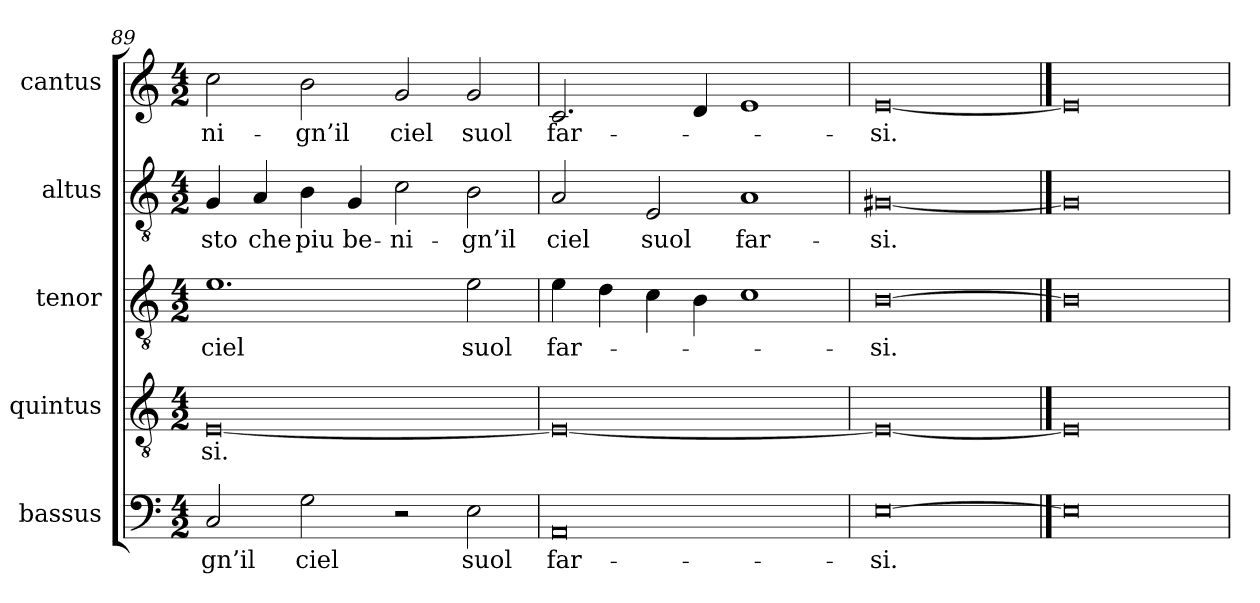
**kern	**text	**kern	**text	**kern	**text	**kern	**text	**kern	**text
*part5	*part5	*part4	*part4	*part3	*part3	*part2	*part2	*part1	*part1
*staff5	*staff5	*staff4	*staff4	*staff3	*staff3	*staff2	*staff2	*staff1	*staff1
*I"bassus	*	*I"quintus	*	*I"tenor	*	*I"altus	*	*I"cantus	*
*clefF4	*	*clefGv2	*	*clefGv2	*	*clefGv2	*	*clefG2	*
*k[]	*	*k[]	*	*k[]	*	*k[]	*	*k[]	*
*M4/2	*	*M4/2	*	*M4/2	*	*M4/2	*	*M4/2	*
=89	=89	=89	=89	=89	=89	=89	=89	=89	=89
2C/	-gn’il	[0E/	-si.	1.e\	ciel	4G/	-sto	2cc\	-ni-
.	.	.	.	.	.	4A/	che	.	.
2G\	ciel	.	.	.	.	4B\	piu	2b\	-gn’il
.	.	.	.	.	.	4G/	be-	.	.
2r	.	.	.	.	.	2c\	-ni-	2g/	ciel
2E\	suol	.	.	2e\	suol	2B\	-gn’il	2g/	suol
=90	=90	=90	=90	=90	=90	=90	=90	=90	=90
0AA/	far-	0E/_	.	4e\	far-	2A/	ciel	2.c/	far-
.	.	.	.	4d\	.	.	.	.	.
.	.	.	.	4c\	.	2E/	suol	.	.
.	.	.	.	4B\	.	.	.	4d/	.
.	.	.	.	1c\	.	1A/	far-	1e/	.
=91	=91	=91	=91	=91	=91	=91	=91	=91	=91
[0E\	-si.	0E/_	.	[0B\	-si.	[0G#X/	-si.	[0e/	-si.
==92	==92	==92	==92	==92	==92	==92	==92	==92	==92
0E\]	.	0E/]	.	0B\]	.	0G#/]	.	0e/]	.
=	=	=	=	=	=	=	=	=	=
*-	*-	*-	*-	*-	*-	*-	*-	*-	*-
